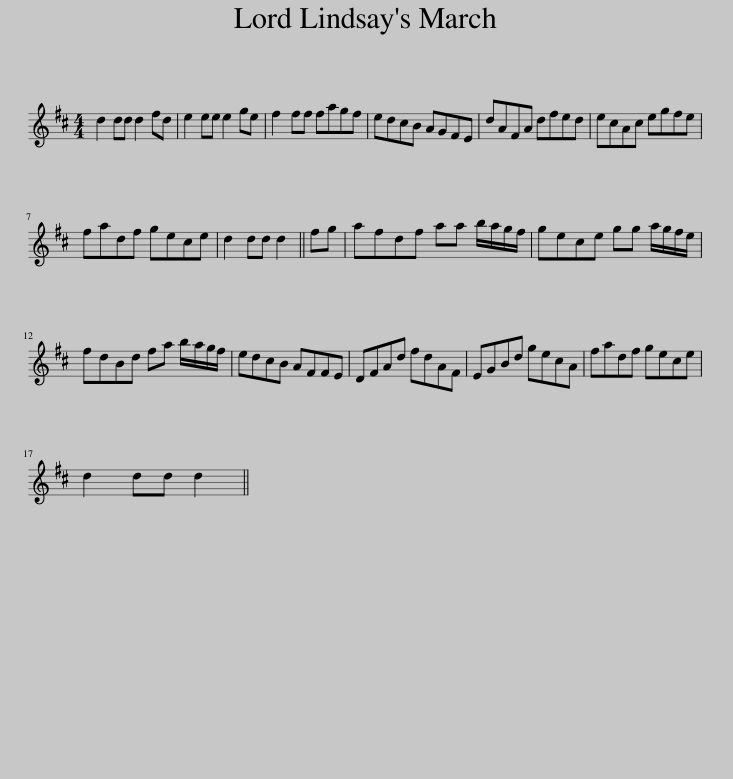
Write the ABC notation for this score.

X:1
L:1/8
M:4/4
I:linebreak $
K:D
V:1 treble
V:1
 d2 dd d2 fd | e2 ee e2 ge | f2 ff fagf | edcB AGFE | dAFA dfed | %5
 ecAc egfe |$ fadf gece | d2 dd d2 || fg | afdf aa b/a/g/f/ | %10
 gece gg a/g/f/e/ |$ fdBd fa b/a/g/f/ | edcB AFFE | DFAd fdAF | EGBd gecA | %15
 fadf gece |$ d2 dd d2 || %17
